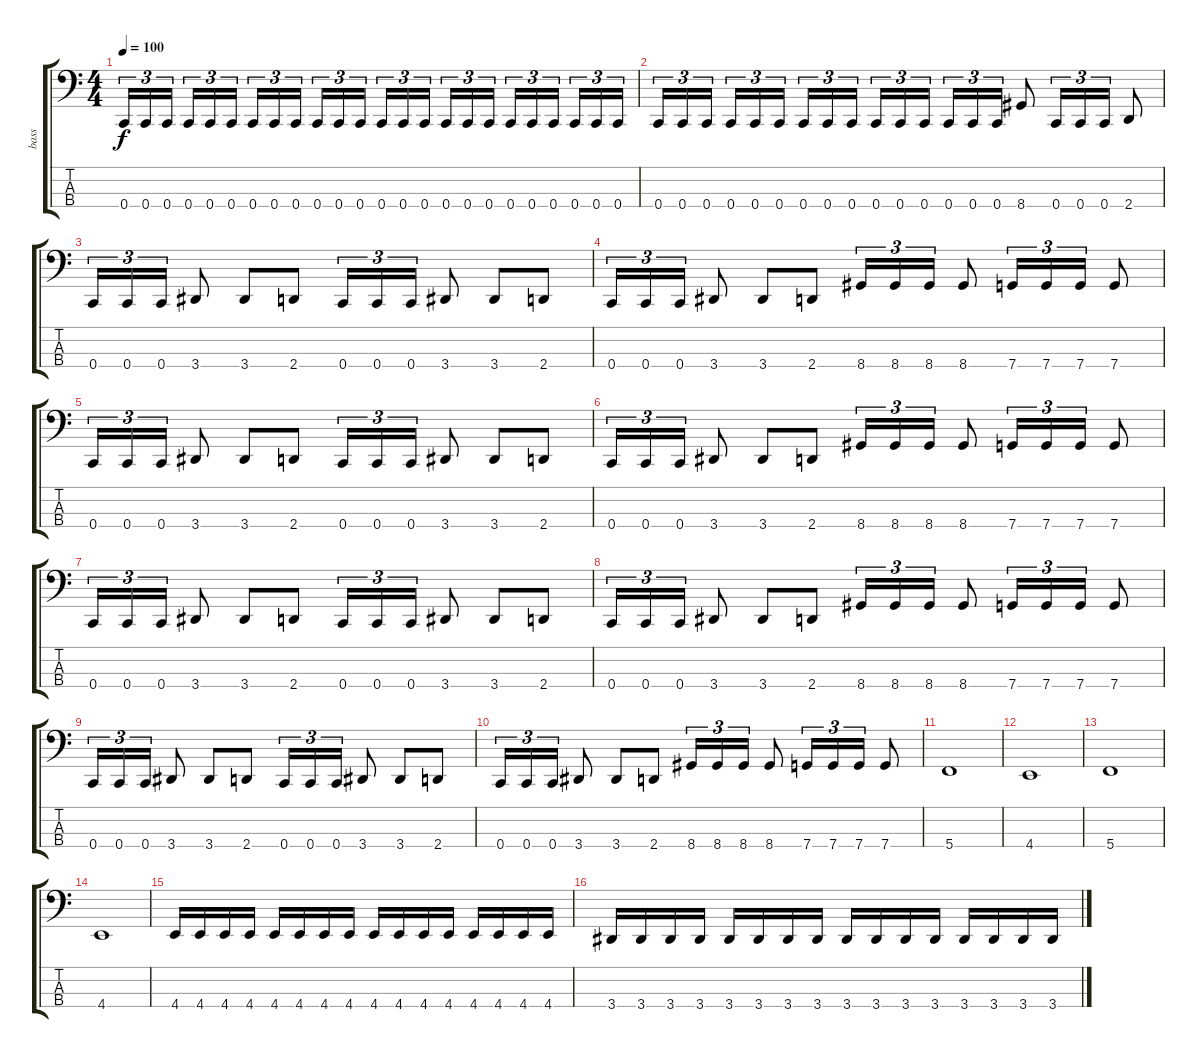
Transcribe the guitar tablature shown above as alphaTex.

\track ("bass" "bass") {instrument electricbasspick}
\staff {score tabs}
\tuning (F2 C2 G1 C1) {hide}
\ts (4 4)
\tempo 100
\clef f4
\ks c
0.4.16{tu (3 2) dy f} 0.4.16{tu (3 2)} 0.4.16{tu (3 2)} 0.4.16{tu (3 2)} 0.4.16{tu (3 2)} 0.4.16{tu (3 2)} 0.4.16{tu (3 2)} 0.4.16{tu (3 2)} 0.4.16{tu (3 2)} 0.4.16{tu (3 2)} 0.4.16{tu (3 2)} 0.4.16{tu (3 2)} 0.4.16{tu (3 2)} 0.4.16{tu (3 2)} 0.4.16{tu (3 2)} 0.4.16{tu (3 2)} 0.4.16{tu (3 2)} 0.4.16{tu (3 2)} 0.4.16{tu (3 2)} 0.4.16{tu (3 2)} 0.4.16{tu (3 2)} 0.4.16{tu (3 2)} 0.4.16{tu (3 2)} 0.4.16{tu (3 2)} |
0.4.16{tu (3 2)} 0.4.16{tu (3 2)} 0.4.16{tu (3 2)} 0.4.16{tu (3 2)} 0.4.16{tu (3 2)} 0.4.16{tu (3 2)} 0.4.16{tu (3 2)} 0.4.16{tu (3 2)} 0.4.16{tu (3 2)} 0.4.16{tu (3 2)} 0.4.16{tu (3 2)} 0.4.16{tu (3 2)} 0.4.16{tu (3 2)} 0.4.16{tu (3 2)} 0.4.16{tu (3 2)} 8.4.8 0.4.16{tu (3 2)} 0.4.16{tu (3 2)} 0.4.16{tu (3 2)} 2.4.8 |
0.4.16{tu (3 2)} 0.4.16{tu (3 2)} 0.4.16{tu (3 2)} 3.4.8 3.4.8 2.4.8 0.4.16{tu (3 2)} 0.4.16{tu (3 2)} 0.4.16{tu (3 2)} 3.4.8 3.4.8 2.4.8 |
0.4.16{tu (3 2)} 0.4.16{tu (3 2)} 0.4.16{tu (3 2)} 3.4.8 3.4.8 2.4.8 8.4.16{tu (3 2)} 8.4.16{tu (3 2)} 8.4.16{tu (3 2)} 8.4.8 7.4.16{tu (3 2)} 7.4.16{tu (3 2)} 7.4.16{tu (3 2)} 7.4.8 |
0.4.16{tu (3 2)} 0.4.16{tu (3 2)} 0.4.16{tu (3 2)} 3.4.8 3.4.8 2.4.8 0.4.16{tu (3 2)} 0.4.16{tu (3 2)} 0.4.16{tu (3 2)} 3.4.8 3.4.8 2.4.8 |
0.4.16{tu (3 2)} 0.4.16{tu (3 2)} 0.4.16{tu (3 2)} 3.4.8 3.4.8 2.4.8 8.4.16{tu (3 2)} 8.4.16{tu (3 2)} 8.4.16{tu (3 2)} 8.4.8 7.4.16{tu (3 2)} 7.4.16{tu (3 2)} 7.4.16{tu (3 2)} 7.4.8 |
0.4.16{tu (3 2)} 0.4.16{tu (3 2)} 0.4.16{tu (3 2)} 3.4.8 3.4.8 2.4.8 0.4.16{tu (3 2)} 0.4.16{tu (3 2)} 0.4.16{tu (3 2)} 3.4.8 3.4.8 2.4.8 |
0.4.16{tu (3 2)} 0.4.16{tu (3 2)} 0.4.16{tu (3 2)} 3.4.8 3.4.8 2.4.8 8.4.16{tu (3 2)} 8.4.16{tu (3 2)} 8.4.16{tu (3 2)} 8.4.8 7.4.16{tu (3 2)} 7.4.16{tu (3 2)} 7.4.16{tu (3 2)} 7.4.8 |
0.4.16{tu (3 2)} 0.4.16{tu (3 2)} 0.4.16{tu (3 2)} 3.4.8 3.4.8 2.4.8 0.4.16{tu (3 2)} 0.4.16{tu (3 2)} 0.4.16{tu (3 2)} 3.4.8 3.4.8 2.4.8 |
0.4.16{tu (3 2)} 0.4.16{tu (3 2)} 0.4.16{tu (3 2)} 3.4.8 3.4.8 2.4.8 8.4.16{tu (3 2)} 8.4.16{tu (3 2)} 8.4.16{tu (3 2)} 8.4.8 7.4.16{tu (3 2)} 7.4.16{tu (3 2)} 7.4.16{tu (3 2)} 7.4.8 |
5.4.1 |
4.4.1 |
5.4.1 |
4.4.1 |
4.4.16 4.4.16 4.4.16 4.4.16 4.4.16 4.4.16 4.4.16 4.4.16 4.4.16 4.4.16 4.4.16 4.4.16 4.4.16 4.4.16 4.4.16 4.4.16 |
3.4.16 3.4.16 3.4.16 3.4.16 3.4.16 3.4.16 3.4.16 3.4.16 3.4.16 3.4.16 3.4.16 3.4.16 3.4.16 3.4.16 3.4.16 3.4.16
